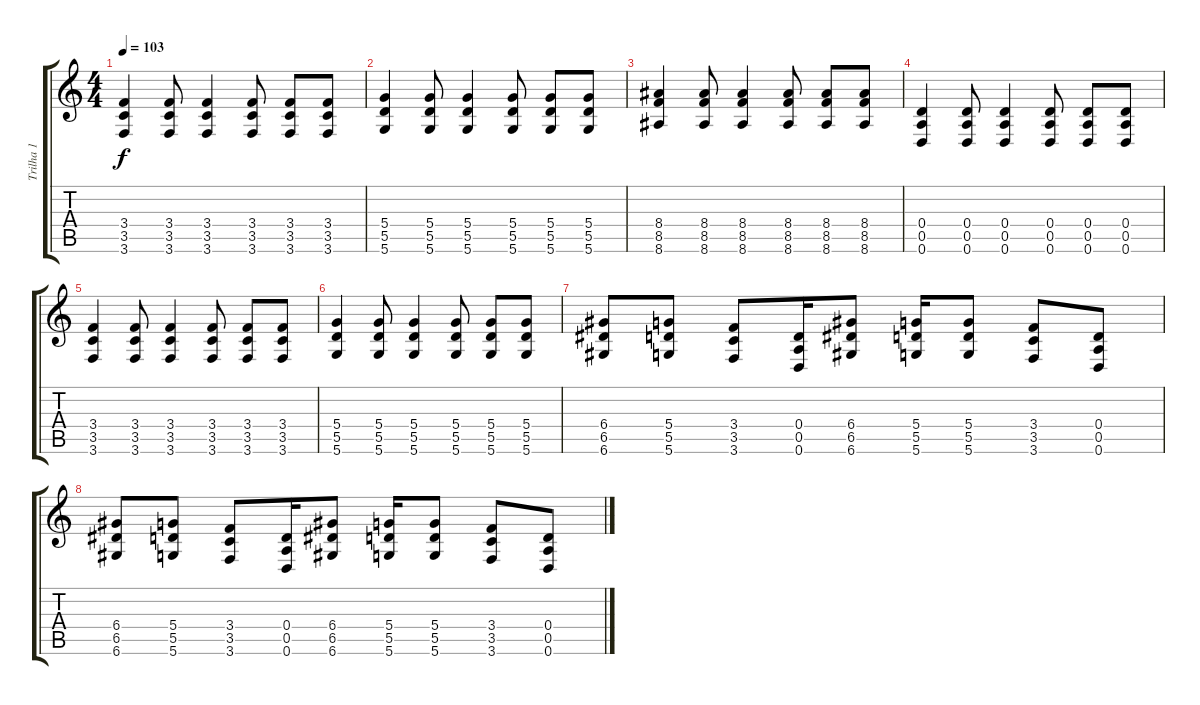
\track ("Trilha 1" "Trilha 1") {instrument distortionguitar}
\staff {score tabs}
\tuning (E4 B3 G3 D3 A2 D2) {hide}
\ts (4 4)
\tempo 103
\clef g2
\ks c
(3.4 3.5 3.6).4{dy f} (3.4 3.5 3.6).8 (3.4 3.5 3.6).4 (3.4 3.5 3.6).8 (3.4 3.5 3.6).8 (3.4 3.5 3.6).8 |
(5.4 5.5 5.6).4 (5.4 5.5 5.6).8 (5.4 5.5 5.6).4 (5.4 5.5 5.6).8 (5.4 5.5 5.6).8 (5.4 5.5 5.6).8 |
(8.4 8.5 8.6).4 (8.4 8.5 8.6).8 (8.4 8.5 8.6).4 (8.4 8.5 8.6).8 (8.4 8.5 8.6).8 (8.4 8.5 8.6).8 |
(0.4 0.5 0.6).4 (0.4 0.5 0.6).8 (0.4 0.5 0.6).4 (0.4 0.5 0.6).8 (0.4 0.5 0.6).8 (0.4 0.5 0.6).8 |
(3.4 3.5 3.6).4 (3.4 3.5 3.6).8 (3.4 3.5 3.6).4 (3.4 3.5 3.6).8 (3.4 3.5 3.6).8 (3.4 3.5 3.6).8 |
(5.4 5.5 5.6).4 (5.4 5.5 5.6).8 (5.4 5.5 5.6).4 (5.4 5.5 5.6).8 (5.4 5.5 5.6).8 (5.4 5.5 5.6).8 |
(6.4 6.5 6.6).8 (5.4 5.5 5.6).8 (3.4 3.5 3.6).8 (0.4 0.5 0.6).16 (6.4 6.5 6.6).8 (5.4 5.5 5.6).16 (5.4 5.5 5.6).8 (3.4 3.5 3.6).8 (0.4 0.5 0.6).8 |
(6.4 6.5 6.6).8 (5.4 5.5 5.6).8 (3.4 3.5 3.6).8 (0.4 0.5 0.6).16 (6.4 6.5 6.6).8 (5.4 5.5 5.6).16 (5.4 5.5 5.6).8 (3.4 3.5 3.6).8 (0.4 0.5 0.6).8
